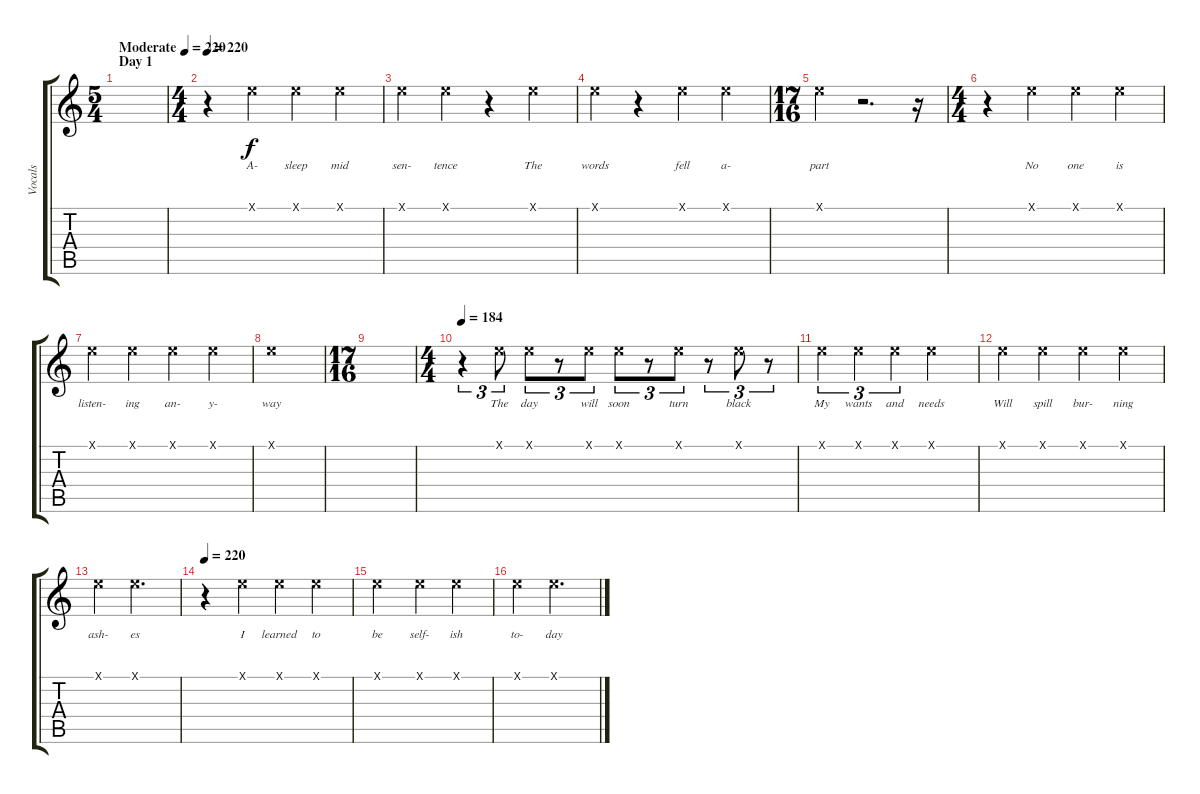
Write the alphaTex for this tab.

\track ("Vocals" "Vocals") {instrument acousticguitarsteel}
\staff {score tabs}
\tuning (E4 B3 G3 D3 A2 E2) {hide}
\ts (5 4)
\section ("" "Day 1")
\tempo (220 "Moderate")
\tempo 90
\tempo 200
\tempo (220 "Moderate")
\clef g2
\ks c
|
\ts (4 4)
\tempo 220
r.4 0.1{x}.4{lyrics (0 "A-") lyrics (1 "") lyrics (2 "") lyrics (3 "") lyrics (4 "")} 0.1{x}.4{lyrics (0 "sleep") lyrics (1 "") lyrics (2 "") lyrics (3 "") lyrics (4 "")} 0.1{x}.4{lyrics (0 "mid") lyrics (1 "") lyrics (2 "") lyrics (3 "") lyrics (4 "")} |
0.1{x}.4{lyrics (0 "sen-") lyrics (1 "") lyrics (2 "") lyrics (3 "") lyrics (4 "")} 0.1{x}.4{lyrics (0 "tence") lyrics (1 "") lyrics (2 "") lyrics (3 "") lyrics (4 "")} r.4 0.1{x}.4{lyrics (0 "The") lyrics (1 "") lyrics (2 "") lyrics (3 "") lyrics (4 "")} |
0.1{x}.4{lyrics (0 "words") lyrics (1 "") lyrics (2 "") lyrics (3 "") lyrics (4 "")} r.4 0.1{x}.4{lyrics (0 "fell") lyrics (1 "") lyrics (2 "") lyrics (3 "") lyrics (4 "")} 0.1{x}.4{lyrics (0 "a-") lyrics (1 "") lyrics (2 "") lyrics (3 "") lyrics (4 "")} |
\ts (17 16)
0.1{x}.4{lyrics (0 "part") lyrics (1 "") lyrics (2 "") lyrics (3 "") lyrics (4 "")} r.2{d} r.16 |
\ts (4 4)
r.4 0.1{x}.4{lyrics (0 "No") lyrics (1 "") lyrics (2 "") lyrics (3 "") lyrics (4 "")} 0.1{x}.4{lyrics (0 "one") lyrics (1 "") lyrics (2 "") lyrics (3 "") lyrics (4 "")} 0.1{x}.4{lyrics (0 "is") lyrics (1 "") lyrics (2 "") lyrics (3 "") lyrics (4 "")} |
0.1{x}.4{lyrics (0 "listen-") lyrics (1 "") lyrics (2 "") lyrics (3 "") lyrics (4 "")} 0.1{x}.4{lyrics (0 "ing") lyrics (1 "") lyrics (2 "") lyrics (3 "") lyrics (4 "")} 0.1{x}.4{lyrics (0 "an-") lyrics (1 "") lyrics (2 "") lyrics (3 "") lyrics (4 "")} 0.1{x}.4{lyrics (0 "y-") lyrics (1 "") lyrics (2 "") lyrics (3 "") lyrics (4 "")} |
0.1{x}.1{lyrics (0 "way") lyrics (1 "") lyrics (2 "") lyrics (3 "") lyrics (4 "")} |
\ts (17 16)
|
\ts (4 4)
\tempo 184
r.4{tu (3 2)} 0.1{x}.8{tu (3 2) lyrics (0 "The") lyrics (1 "") lyrics (2 "") lyrics (3 "") lyrics (4 "")} 0.1{x}.8{tu (3 2) lyrics (0 "day") lyrics (1 "") lyrics (2 "") lyrics (3 "") lyrics (4 "")} r.8{tu (3 2)} 0.1{x}.8{tu (3 2) lyrics (0 "will") lyrics (1 "") lyrics (2 "") lyrics (3 "") lyrics (4 "")} 0.1{x}.8{tu (3 2) lyrics (0 "soon") lyrics (1 "") lyrics (2 "") lyrics (3 "") lyrics (4 "")} r.8{tu (3 2)} 0.1{x}.8{tu (3 2) lyrics (0 "turn") lyrics (1 "") lyrics (2 "") lyrics (3 "") lyrics (4 "")} r.8{tu (3 2)} 0.1{x}.8{tu (3 2) lyrics (0 "black") lyrics (1 "") lyrics (2 "") lyrics (3 "") lyrics (4 "")} r.8{tu (3 2)} |
0.1{x}.4{tu (3 2) lyrics (0 "My") lyrics (1 "") lyrics (2 "") lyrics (3 "") lyrics (4 "")} 0.1{x}.4{tu (3 2) lyrics (0 "wants") lyrics (1 "") lyrics (2 "") lyrics (3 "") lyrics (4 "")} 0.1{x}.4{tu (3 2) lyrics (0 "and") lyrics (1 "") lyrics (2 "") lyrics (3 "") lyrics (4 "")} 0.1{x}.2{lyrics (0 "needs") lyrics (1 "") lyrics (2 "") lyrics (3 "") lyrics (4 "")} |
0.1{x}.4{lyrics (0 "Will") lyrics (1 "") lyrics (2 "") lyrics (3 "") lyrics (4 "")} 0.1{x}.4{lyrics (0 "spill") lyrics (1 "") lyrics (2 "") lyrics (3 "") lyrics (4 "")} 0.1{x}.4{lyrics (0 "bur-") lyrics (1 "") lyrics (2 "") lyrics (3 "") lyrics (4 "")} 0.1{x}.4{lyrics (0 "ning") lyrics (1 "") lyrics (2 "") lyrics (3 "") lyrics (4 "")} |
0.1{x}.4{lyrics (0 "ash-") lyrics (1 "") lyrics (2 "") lyrics (3 "") lyrics (4 "")} 0.1{x}.2{d lyrics (0 "es") lyrics (1 "") lyrics (2 "") lyrics (3 "") lyrics (4 "")} |
\tempo 110
\tempo 220
r.4 0.1{x}.4{lyrics (0 "I") lyrics (1 "") lyrics (2 "") lyrics (3 "") lyrics (4 "")} 0.1{x}.4{lyrics (0 "learned") lyrics (1 "") lyrics (2 "") lyrics (3 "") lyrics (4 "")} 0.1{x}.4{lyrics (0 "to") lyrics (1 "") lyrics (2 "") lyrics (3 "") lyrics (4 "")} |
0.1{x}.2{lyrics (0 "be") lyrics (1 "") lyrics (2 "") lyrics (3 "") lyrics (4 "")} 0.1{x}.4{lyrics (0 "self-") lyrics (1 "") lyrics (2 "") lyrics (3 "") lyrics (4 "")} 0.1{x}.4{lyrics (0 "ish") lyrics (1 "") lyrics (2 "") lyrics (3 "") lyrics (4 "")} |
0.1{x}.4{lyrics (0 "to-") lyrics (1 "") lyrics (2 "") lyrics (3 "") lyrics (4 "")} 0.1{x}.2{d lyrics (0 "day") lyrics (1 "") lyrics (2 "") lyrics (3 "") lyrics (4 "")}
